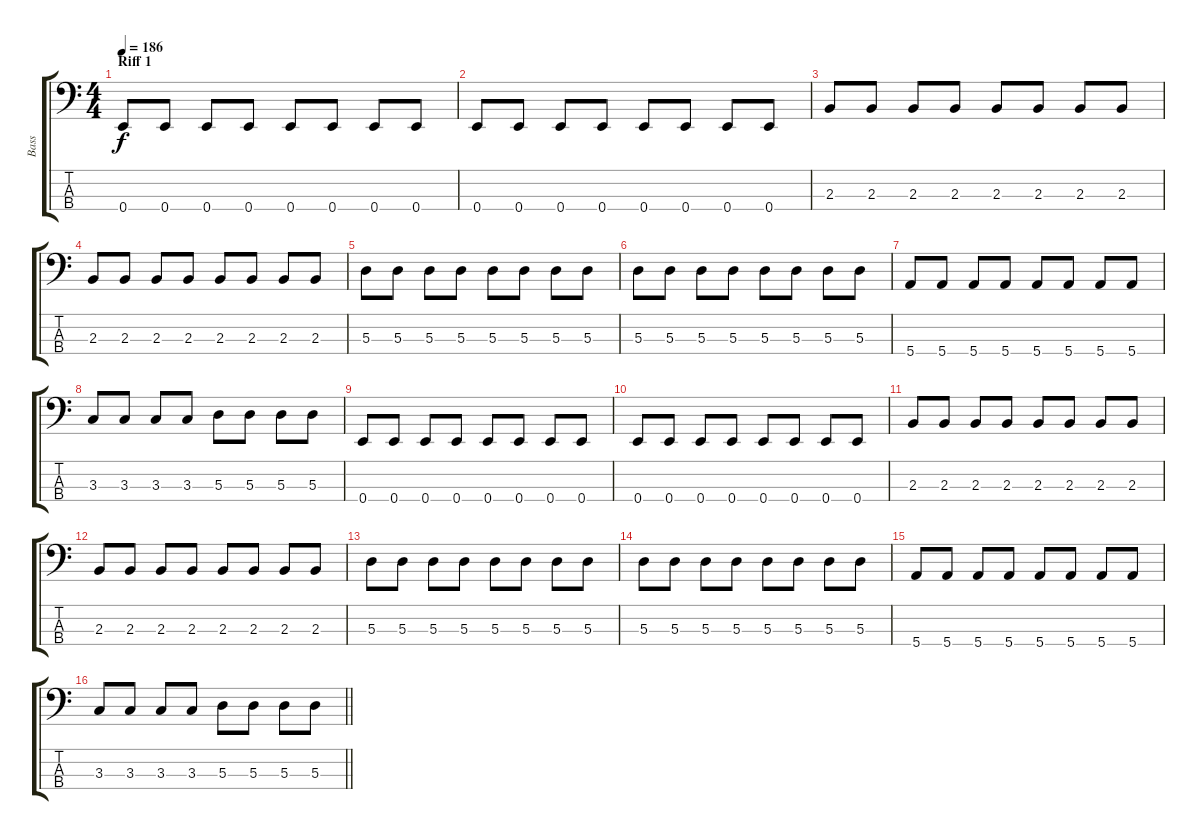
\track ("Bass" "Bass") {instrument electricbassfinger}
\staff {score tabs}
\tuning (G2 D2 A1 E1) {hide}
\ts (4 4)
\section ("" "Riff 1")
\tempo 186
\clef f4
\ks c
0.4.8{dy f} 0.4.8 0.4.8 0.4.8 0.4.8 0.4.8 0.4.8 0.4.8 |
0.4.8 0.4.8 0.4.8 0.4.8 0.4.8 0.4.8 0.4.8 0.4.8 |
2.3.8 2.3.8 2.3.8 2.3.8 2.3.8 2.3.8 2.3.8 2.3.8 |
2.3.8 2.3.8 2.3.8 2.3.8 2.3.8 2.3.8 2.3.8 2.3.8 |
5.3.8 5.3.8 5.3.8 5.3.8 5.3.8 5.3.8 5.3.8 5.3.8 |
5.3.8 5.3.8 5.3.8 5.3.8 5.3.8 5.3.8 5.3.8 5.3.8 |
5.4.8 5.4.8 5.4.8 5.4.8 5.4.8 5.4.8 5.4.8 5.4.8 |
3.3.8 3.3.8 3.3.8 3.3.8 5.3.8 5.3.8 5.3.8 5.3.8 |
0.4.8 0.4.8 0.4.8 0.4.8 0.4.8 0.4.8 0.4.8 0.4.8 |
0.4.8 0.4.8 0.4.8 0.4.8 0.4.8 0.4.8 0.4.8 0.4.8 |
2.3.8 2.3.8 2.3.8 2.3.8 2.3.8 2.3.8 2.3.8 2.3.8 |
2.3.8 2.3.8 2.3.8 2.3.8 2.3.8 2.3.8 2.3.8 2.3.8 |
5.3.8 5.3.8 5.3.8 5.3.8 5.3.8 5.3.8 5.3.8 5.3.8 |
5.3.8 5.3.8 5.3.8 5.3.8 5.3.8 5.3.8 5.3.8 5.3.8 |
5.4.8 5.4.8 5.4.8 5.4.8 5.4.8 5.4.8 5.4.8 5.4.8 |
\barLineRight lightlight
3.3.8 3.3.8 3.3.8 3.3.8 5.3.8 5.3.8 5.3.8 5.3.8
